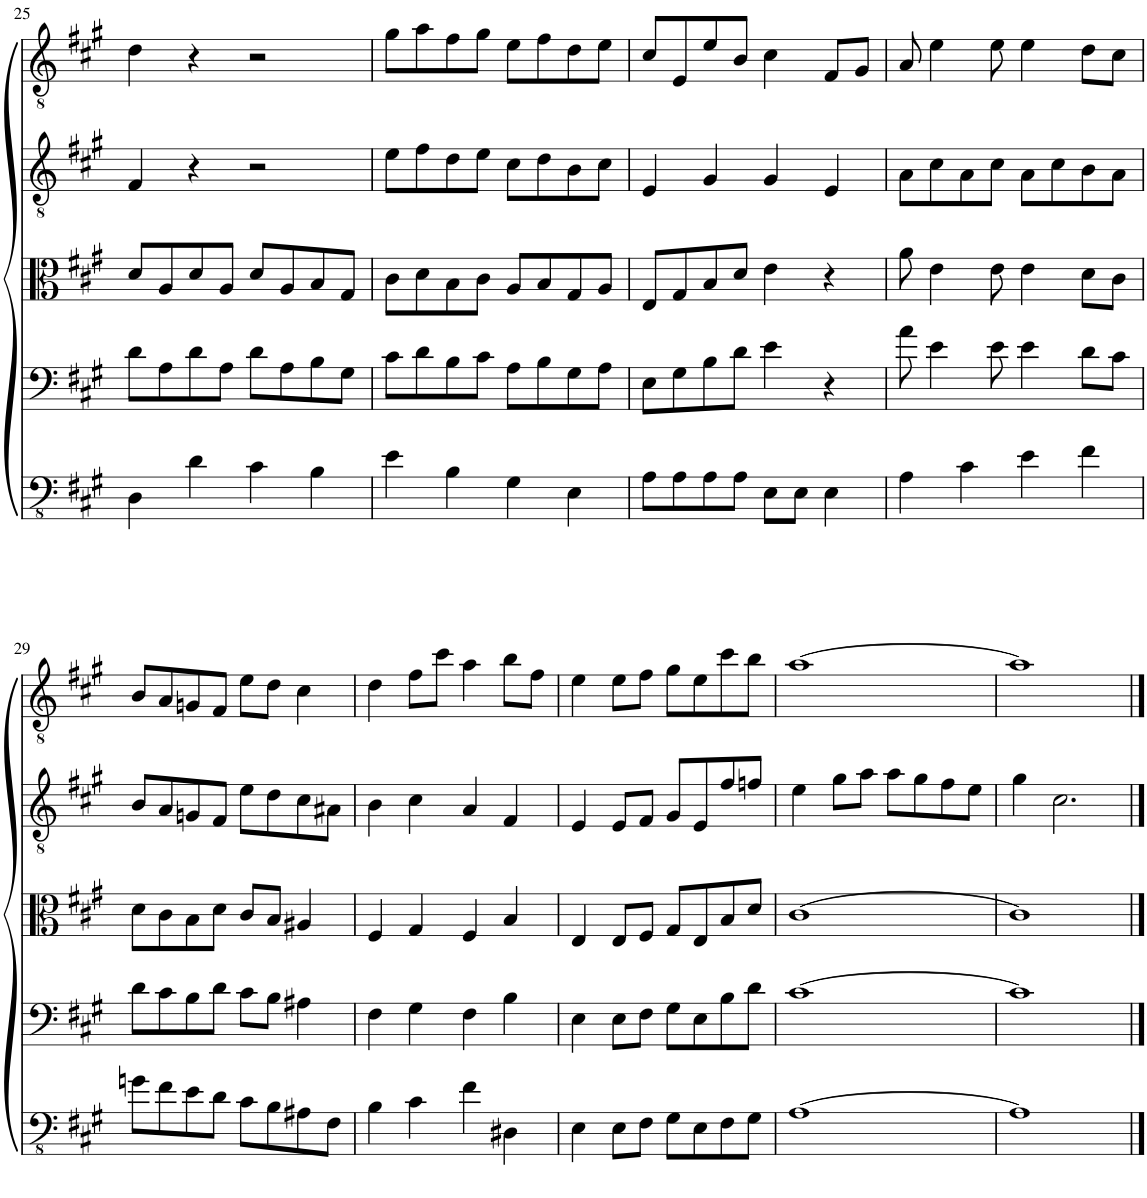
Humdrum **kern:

**kern	**kern	**kern	**kern	**kern
*part5	*part4	*part3	*part2	*part1
*staff5	*staff4	*staff3	*staff2	*staff1
*I"Baixo	*I"Tenor	*I"Tenor	*I"Contralto	*I"Soprano
!!LO:PB:g=z
*clefFv4	*clefF4	*clefC3	*clefGv2	*clefGv2
*k[f#c#g#]	*k[f#c#g#]	*k[f#c#g#]	*k[f#c#g#]	*k[f#c#g#]
*M4/4	*M4/4	*M4/4	*M4/4	*M4/4
=25	=25	=25	=25	=25
4DD\	8d\L	8d/L	4F#/	4d\
.	8A\	8A/	.	.
4D\	8d\	8d/	4r	4r
.	8A\J	8A/J	.	.
4C#\	8d\L	8d/L	2r	2r
.	8A\	8A/	.	.
4BB\	8B\	8B/	.	.
.	8G#\J	8G#/J	.	.
=26	=26	=26	=26	=26
4E\	8c#\L	8c#\L	8e\L	8g#\L
.	8d\	8d\	8f#\	8a\
4BB\	8B\	8B\	8d\	8f#\
.	8c#\J	8c#\J	8e\J	8g#\J
4GG#\	8A\L	8A/L	8c#\L	8e\L
.	8B\	8B/	8d\	8f#\
4EE\	8G#\	8G#/	8B\	8d\
.	8A\J	8A/J	8c#\J	8e\J
=27	=27	=27	=27	=27
8AA\L	8E\L	8E/L	4E/	8c#/L
8AA\	8G#\	8G#/	.	8E/
8AA\	8B\	8B/	4G#/	8e/
8AA\J	8d\J	8d/J	.	8B/J
8EE\L	4e\	4e\	4G#/	4c#\
8EE\J	.	.	.	.
4EE\	4r	4r	4E/	8F#/L
.	.	.	.	8G#/J
=28	=28	=28	=28	=28
4AA\	8a\	8a\	8A\L	8A/
.	4e\	4e\	8c#\	4e\
4C#\	.	.	8A\	.
.	8e\	8e\	8c#\J	8e\
4E\	4e\	4e\	8A\L	4e\
.	.	.	8c#\	.
4F#\	8d\L	8d\L	8B\	8d\L
.	8c#\J	8c#\J	8A\J	8c#\J
!!LO:LB:g=z
=29	=29	=29	=29	=29
8Gn\L	8d\L	8d\L	8B/L	8B/L
8F#\	8c#\	8c#\	8A/	8A/
8E\	8B\	8B\	8Gn/	8Gn/
8D\J	8d\J	8d\J	8F#/J	8F#/J
8C#\L	8c#\L	8c#/L	8e\L	8e\L
8BB\	8B\J	8B/J	8d\	8d\J
8AA#X\	4A#X\	4A#X/	8c#\	4c#\
8FF#\J	.	.	8A#X\J	.
=30	=30	=30	=30	=30
4BB\	4F#\	4F#/	4B\	4d\
4C#\	4G#\	4G#/	4c#\	8f#\L
.	.	.	.	8cc#\J
4F#\	4F#\	4F#/	4A/	4a\
4DD#X\	4B\	4B/	4F#/	8b\L
.	.	.	.	8f#\J
=31	=31	=31	=31	=31
4EE\	4E\	4E/	4E/	4e\
8EE\L	8E\L	8E/L	8E/L	8e\L
8FF#\J	8F#\J	8F#/J	8F#/J	8f#\J
8GG#\L	8G#\L	8G#/L	8G#/L	8g#\L
8EE\	8E\	8E/	8E/	8e\
8FF#\	8B\	8B/	8f#/	8cc#\
8GG#\J	8d\J	8d/J	8fn/J	8b\J
=32	=32	=32	=32	=32
[1AA	[1c#	[1c#	4e\	[1a
.	.	.	8g#\L	.
.	.	.	8a\J	.
.	.	.	8a\L	.
.	.	.	8g#\	.
.	.	.	8f#\	.
.	.	.	8e\J	.
=33	=33	=33	=33	=33
1AA]	1c#]	1c#]	4g#\	1a]
.	.	.	2.c#\	.
==	==	==	==	==
*-	*-	*-	*-	*-
